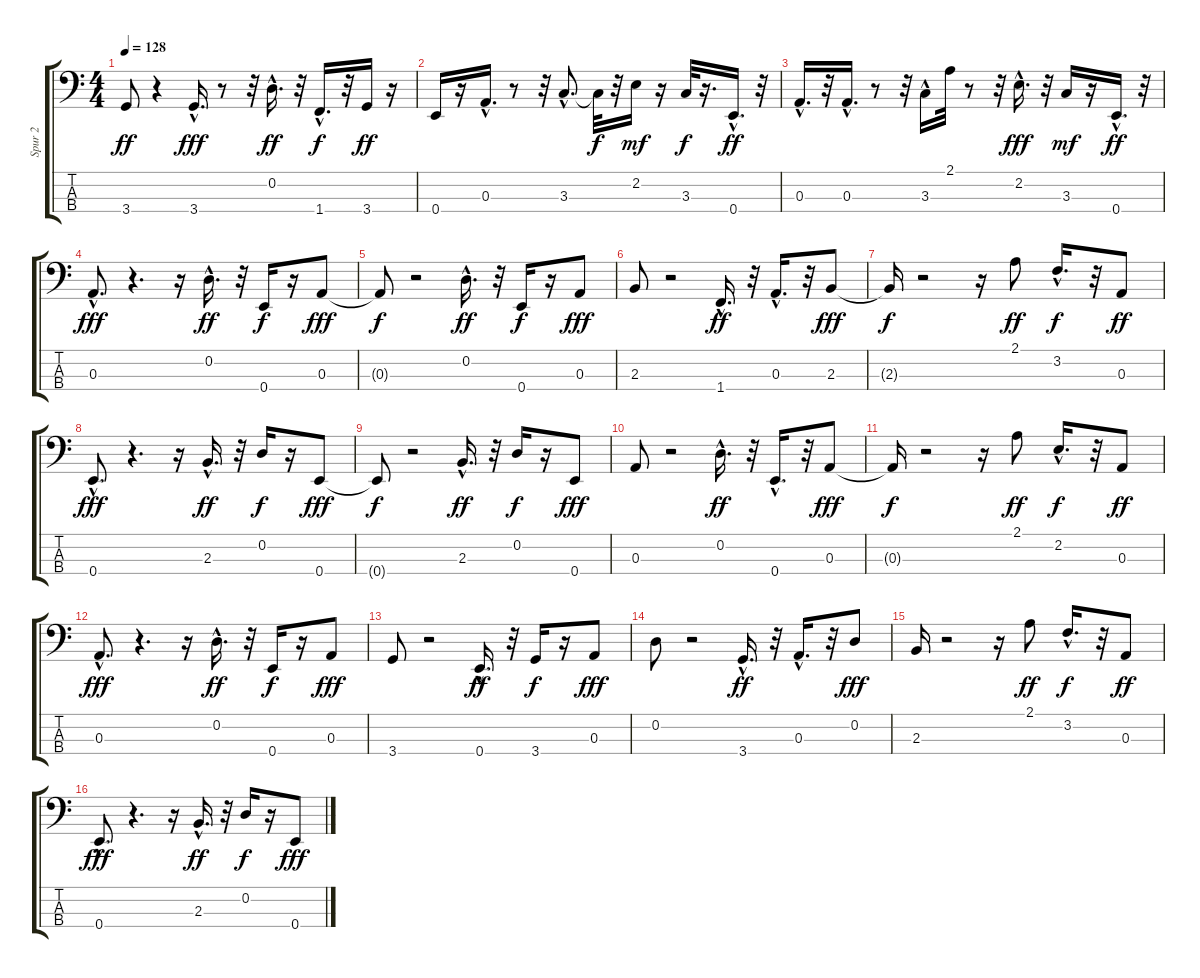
\track ("Spur 2" "Spur 2") {instrument slapbass1}
\staff {score tabs}
\tuning (G2 D2 A1 E1) {hide}
\ts (4 4)
\tempo 128
\clef f4
\ks c
3.4.8{dy ff} r.4 3.4{hac}.16{d dy fff} r.8 r.32 0.2{hac}.16{d dy ff} r.32 1.4{hac}.16{d dy f} r.32 3.4.16{dy ff} r.16 |
0.4.16 r.16 0.3{hac}.16{d} r.8 r.32 3.3{hac}.8{d} 3.3{t}.32{dy f} r.32 2.2.16{dy mf} r.16 3.3.32{dy f} r.16{d} 0.4{hac}.16{d dy ff} r.32 |
0.3{hac}.16{d} r.32 0.3{hac}.16{d} r.8 r.32 3.3{hac}.16 2.1.32 r.8 r.32 2.2{hac}.16{d dy fff} r.32 3.3.16{dy mf} r.16 0.4{hac}.16{d dy ff} r.32 |
0.3{hac}.8{d dy fff} r.4{d} r.16 0.2{hac}.16{d dy ff} r.32 0.4.16{dy f} r.16 0.3.8{dy fff} |
0.3{t}.8{dy f} r.2 0.2{hac}.16{d dy ff} r.32 0.4.16{dy f} r.16 0.3.8{dy fff} |
2.3.8 r.2 1.4{hac}.16{d dy ff} r.32 0.3{hac}.16{d} r.32 2.3.8{dy fff} |
2.3{t}.16{dy f} r.2 r.16 2.1.8{dy ff} 3.2{hac}.16{d dy f} r.32 0.3.8{dy ff} |
0.4{hac}.8{d dy fff} r.4{d} r.16 2.3{hac}.16{d dy ff} r.32 0.2.16{dy f} r.16 0.4.8{dy fff} |
0.4{t}.8{dy f} r.2 2.3{hac}.16{d dy ff} r.32 0.2.16{dy f} r.16 0.4.8{dy fff} |
0.3.8 r.2 0.2{hac}.16{d dy ff} r.32 0.4{hac}.16{d} r.32 0.3.8{dy fff} |
0.3{t}.16{dy f} r.2 r.16 2.1.8{dy ff} 2.2{hac}.16{d dy f} r.32 0.3.8{dy ff} |
0.3{hac}.8{d dy fff} r.4{d} r.16 0.2{hac}.16{d dy ff} r.32 0.4.16{dy f} r.16 0.3.8{dy fff} |
3.4.8 r.2 0.4{hac}.16{d dy ff} r.32 3.4.16{dy f} r.16 0.3.8{dy fff} |
0.2.8 r.2 3.4{hac}.16{d dy ff} r.32 0.3{hac}.16{d} r.32 0.2.8{dy fff} |
2.3.16 r.2 r.16 2.1.8{dy ff} 3.2{hac}.16{d dy f} r.32 0.3.8{dy ff} |
0.4{hac}.8{d dy fff} r.4{d} r.16 2.3{hac}.16{d dy ff} r.32 0.2.16{dy f} r.16 0.4.8{dy fff}
